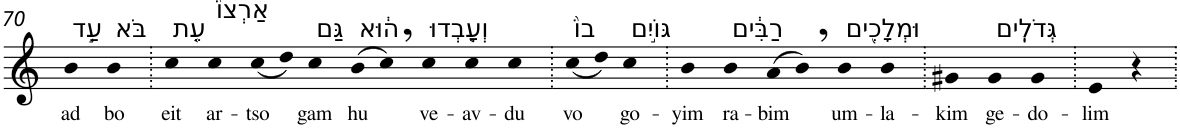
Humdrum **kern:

**kern	**text
*part1	*part1
*staff1	*staff1
*I"Piano	*
*I'Pno	*
!!LO:PB:g=z
*clefG2	*
*k[]	*
=70	=70
!LO:TX:a:t=עַ֣ד	!
!	!LO:LY:b
4b	ad
!LO:TX:a:t=בֹּא	!
!	!LO:LY:b
4b	bo
=71.	=71.
!LO:TX:a:t=עֵ֤ת	!
!	!LO:LY:b
4cc	eit
!LO:TX:a:t=אַרְצוֹ֙	!
!	!LO:LY:b
4cc	ar-
!	!LO:LY:b
(<8cc	-tso
8dd)	.
!LO:TX:a:t=גַּם	!
!	!LO:LY:b
4cc	gam
!LO:TX:a:t=ה֔וּא	!
!	!LO:LY:b
(>8b	hu
8cc,)	.
!LO:TX:a:t=וְעָ֤בְדוּ	!
!	!LO:LY:b
4cc	ve-
!	!LO:LY:b
4cc	-av-
!	!LO:LY:b
4cc	-du
=72.	=72.
!LO:TX:a:t=בוֹ֙	!
!	!LO:LY:b
(<8cc	vo
8dd)	.
!LO:TX:a:t=גּוֹיִ֣ם	!
!	!LO:LY:b
4cc	go-
=73.	=73.
!	!LO:LY:b
4b	-yim
!LO:TX:a:t=רַבִּ֔ים	!
!	!LO:LY:b
4b	ra-
!	!LO:LY:b
(>8a	-bim
8b,)	.
!LO:TX:a:t=וּמְלָכִ֖ים	!
!	!LO:LY:b
4b	um-
!	!LO:LY:b
4b	-la-
=74.	=74.
!	!LO:LY:b
4g#X	-kim
!LO:TX:a:t=גְּדֹלִֽים	!
!	!LO:LY:b
4g#	ge-
!	!LO:LY:b
4g#	-do-
=75.	=75.
!	!LO:LY:b
4e	-lim
4r	.
=.	=.
*-	*-
